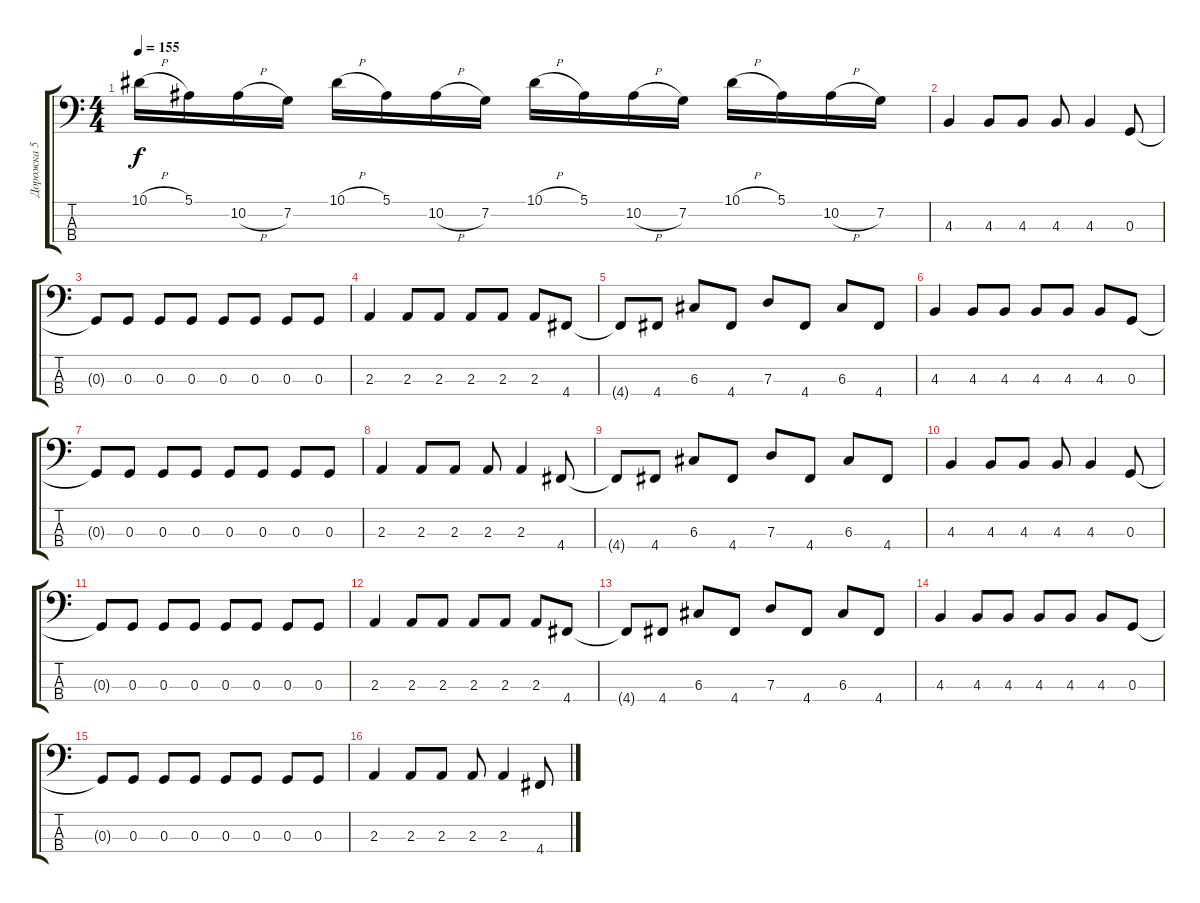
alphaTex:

\track ("Дорожка 5" "Дорожка 5") {instrument slapbass1}
\staff {score tabs}
\tuning (F2 C2 G1 D1) {hide}
\ts (4 4)
\tempo 155
\clef f4
\ks c
10.1{h}.16{dy f} 5.1.16 10.2{h}.16 7.2.16 10.1{h}.16 5.1.16 10.2{h}.16 7.2.16 10.1{h}.16 5.1.16 10.2{h}.16 7.2.16 10.1{h}.16 5.1.16 10.2{h}.16 7.2.16 |
4.3.4 4.3.8 4.3.8 4.3.8 4.3.4 0.3.8 |
0.3{t}.8 0.3.8 0.3.8 0.3.8 0.3.8 0.3.8 0.3.8 0.3.8 |
2.3.4 2.3.8 2.3.8 2.3.8 2.3.8 2.3.8 4.4.8 |
4.4{t}.8 4.4.8 6.3.8 4.4.8 7.3.8 4.4.8 6.3.8 4.4.8 |
4.3.4 4.3.8 4.3.8 4.3.8 4.3.8 4.3.8 0.3.8 |
0.3{t}.8 0.3.8 0.3.8 0.3.8 0.3.8 0.3.8 0.3.8 0.3.8 |
2.3.4 2.3.8 2.3.8 2.3.8 2.3.4 4.4.8 |
4.4{t}.8 4.4.8 6.3.8 4.4.8 7.3.8 4.4.8 6.3.8 4.4.8 |
4.3.4 4.3.8 4.3.8 4.3.8 4.3.4 0.3.8 |
0.3{t}.8 0.3.8 0.3.8 0.3.8 0.3.8 0.3.8 0.3.8 0.3.8 |
2.3.4 2.3.8 2.3.8 2.3.8 2.3.8 2.3.8 4.4.8 |
4.4{t}.8 4.4.8 6.3.8 4.4.8 7.3.8 4.4.8 6.3.8 4.4.8 |
4.3.4 4.3.8 4.3.8 4.3.8 4.3.8 4.3.8 0.3.8 |
0.3{t}.8 0.3.8 0.3.8 0.3.8 0.3.8 0.3.8 0.3.8 0.3.8 |
2.3.4 2.3.8 2.3.8 2.3.8 2.3.4 4.4.8
